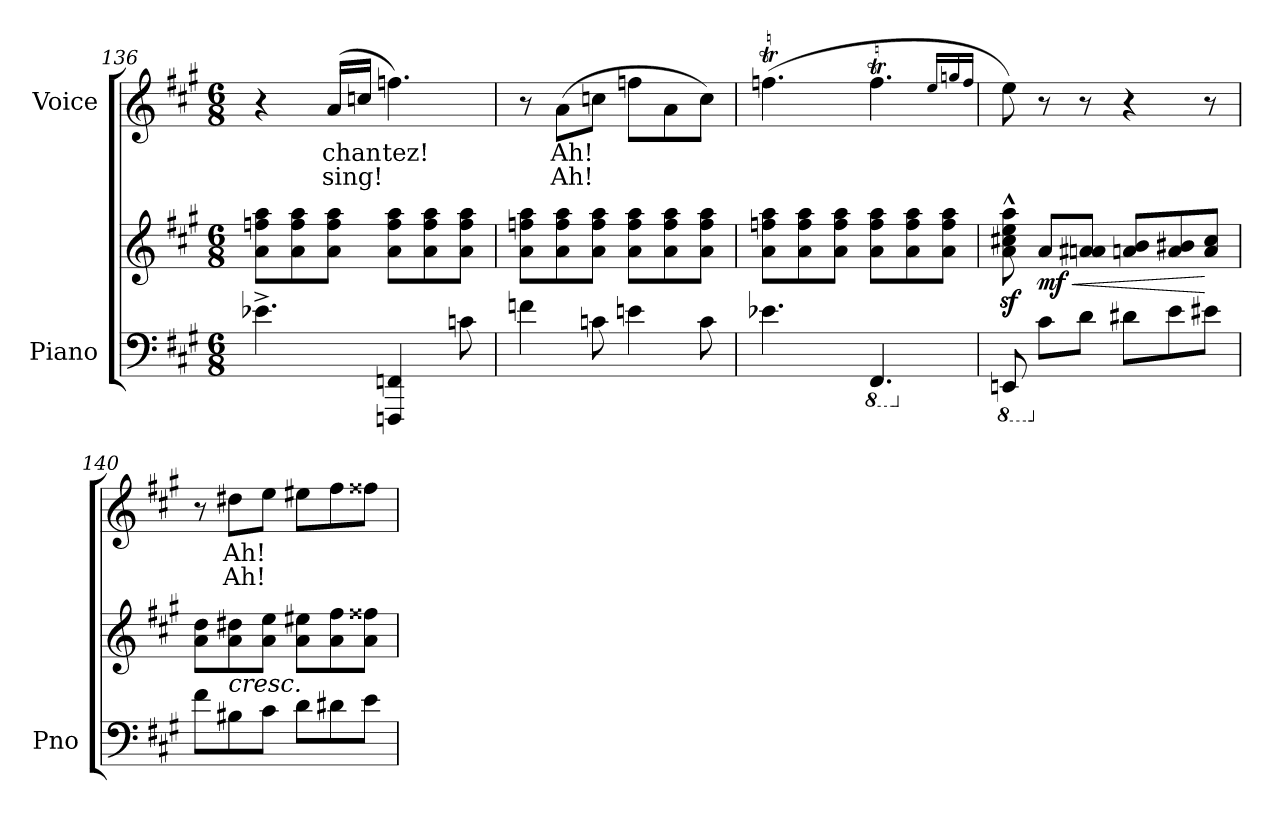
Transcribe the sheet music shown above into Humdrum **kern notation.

**kern	**kern	**dynam	**kern	**text	**text
*part2	*part2	*part2	*part1	*part1	*part1
*staff3	*staff2	*staff2/3	*staff1	*staff1	*staff1
*I"Piano	*	*	*I"Voice	*	*
*I'Pno	*	*	*	*	*
*clefF4	*clefG2	*	*clefG2	*	*
*k[f#c#g#]	*k[f#c#g#]	*	*k[f#c#g#]	*	*
*M6/8	*M6/8	*	*M6/8	*	*
=136	=136	=136	=136	=136	=136
4.e-X^<\	8a\ 8ffn\ 8aa\L	.	4r	.	.
.	8a\ 8ff\ 8aa\	.	.	.	.
!	!	!	!	!LO:LY:b	!LO:LY:b
.	8a\ 8ff\ 8aa\J	.	(16a/LL	chan	sing!
.	.	.	16ccn/JJ	.	.
!	!	!	!	!LO:LY:b	!
4FFFn/ 4FFn/	8a\ 8ff\ 8aa\L	.	4.ffn\)	-tez!	.
.	8a\ 8ff\ 8aa\	.	.	.	.
8cn\	8a\ 8ff\ 8aa\J	.	.	.	.
=137	=137	=137	=137	=137	=137
4fn\	8a\ 8ffn\ 8aa\L	.	8r	.	.
!	!	!	!	!LO:LY:b	!LO:LY:b
.	8a\ 8ff\ 8aa\	.	(8a\L	Ah!	Ah!
8cn\	8a\ 8ff\ 8aa\J	.	8ccn\J	.	.
4en\	8a\ 8ff\ 8aa\L	.	8ffn\L	.	.
.	8a\ 8ff\ 8aa\	.	8a\	.	.
8c\	8a\ 8ff\ 8aa\J	.	8cc\J)	.	.
!!LO:LB:g=z
=138	=138	=138	=138	=138	=138
4.e-X\	8a\ 8ffn\ 8aa\L	.	(4.ffnT\	.	.
.	8a\ 8ff\ 8aa\	.	.	.	.
.	8a\ 8ff\ 8aa\J	.	.	.	.
*8ba	*	*	*	*	*
4.FFF#/	8a\ 8ff\ 8aa\L	.	4.ffT\	.	.
.	8a\ 8ff\ 8aa\	.	.	.	.
.	8a\ 8ff\ 8aa\J	.	.	.	.
.	.	.	16qee/LL	.	.
.	.	.	16qggn/	.	.
.	.	.	16qff/JJ	.	.
=139	=139	=139	=139	=139	=139
*X8ba	*	*	*	*	*
*8ba	*	*	*	*	*
8EEEn/	8a\z<^^ 8cc#X\z<^^ 8ee\z<^^ 8aa\z<^^	.	8ee\)	.	.
*X8ba	*	*	*	*	*
!	!	!LO:HP:b	!	!	!
!	!	!LO:DY:n=1:b	!	!	!
8c#\L	8a/L	< mf	8r	.	.
8d\J	8an/ 8a#X/J	.	8r	.	.
8d#X\L	8an/ 8b/L	.	4r	.	.
8e\	8a/ 8b#X/	.	.	.	.
8e#X\J	8a/ 8cc#/J	[	8r	.	.
=140	=140	=140	=140	=140	=140
8f#\L	8a\ 8dd\L	.	8r	.	.
!	!LO:TX:b:i:t=cresc.	!	!	!	!
!	!	!	!	!LO:LY:b	!LO:LY:b
8B#X\	8a\ 8dd#X\	.	8dd#X\L	Ah!	Ah!
8c#\J	8a\ 8ee\J	.	8ee\J	.	.
8d\L	8a\ 8ee#X\L	.	8ee#X\L	.	.
8d#X\	8a\ 8ff#\	.	8ff#\	.	.
8e\J	8a\ 8ff##X\J	.	8ff##X\J	.	.
=	=	=	=	=	=
*-	*-	*-	*-	*-	*-
